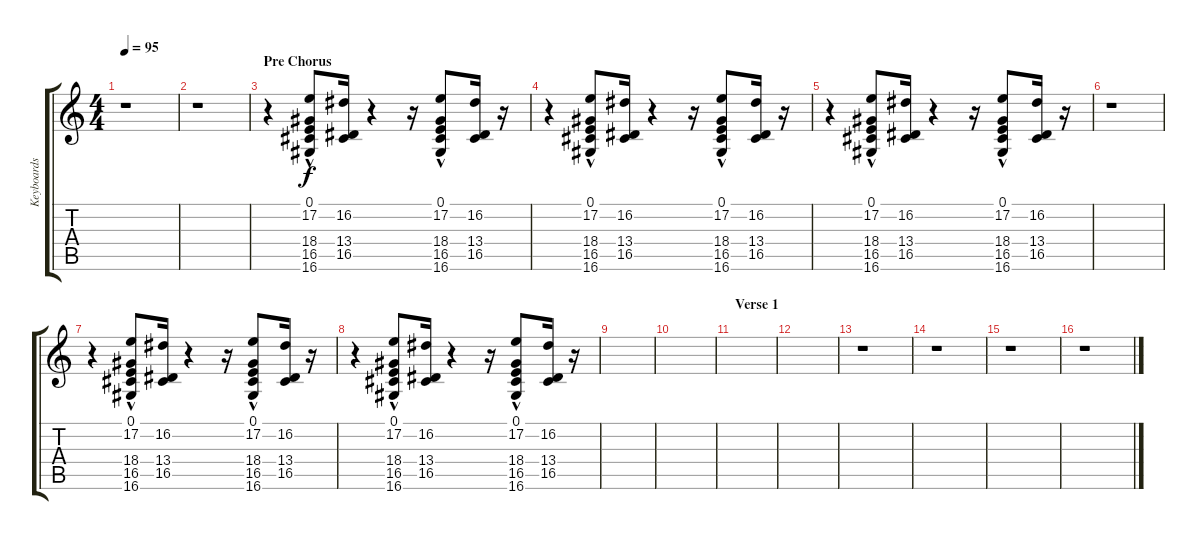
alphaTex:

\track ("Keyboards" "Keyboards") {instrument stringensemble1}
\staff {score tabs}
\tuning (E4 B3 G3 D3 A2 E2) {hide}
\ts (4 4)
\tempo 95
\clef g2
\ks c
r.1{dy f} |
r.1 |
\section ("" "Pre Chorus")
r.4 (0.1 17.2 18.4{hac} 16.5 16.6{hac}).8 (16.2 13.4 16.5).16 r.4 r.16 (0.1 17.2 18.4{hac} 16.5 16.6{hac}).8 (16.2 13.4 16.5).16 r.16 |
r.4 (0.1 17.2 18.4{hac} 16.5 16.6{hac}).8 (16.2 13.4 16.5).16 r.4 r.16 (0.1 17.2 18.4{hac} 16.5 16.6{hac}).8 (16.2 13.4 16.5).16 r.16 |
r.4 (0.1 17.2 18.4{hac} 16.5 16.6{hac}).8 (16.2 13.4 16.5).16 r.4 r.16 (0.1 17.2 18.4{hac} 16.5 16.6{hac}).8 (16.2 13.4 16.5).16 r.16 |
r.1 |
r.4 (0.1 17.2 18.4{hac} 16.5 16.6{hac}).8 (16.2 13.4 16.5).16 r.4 r.16 (0.1 17.2 18.4{hac} 16.5 16.6{hac}).8 (16.2 13.4 16.5).16 r.16 |
r.4 (0.1 17.2 18.4{hac} 16.5 16.6{hac}).8 (16.2 13.4 16.5).16 r.4 r.16 (0.1 17.2 18.4{hac} 16.5 16.6{hac}).8 (16.2 13.4 16.5).16 r.16 |
|
|
\section ("" "Verse 1")
|
|
r.1 |
r.1 |
r.1 |
r.1
